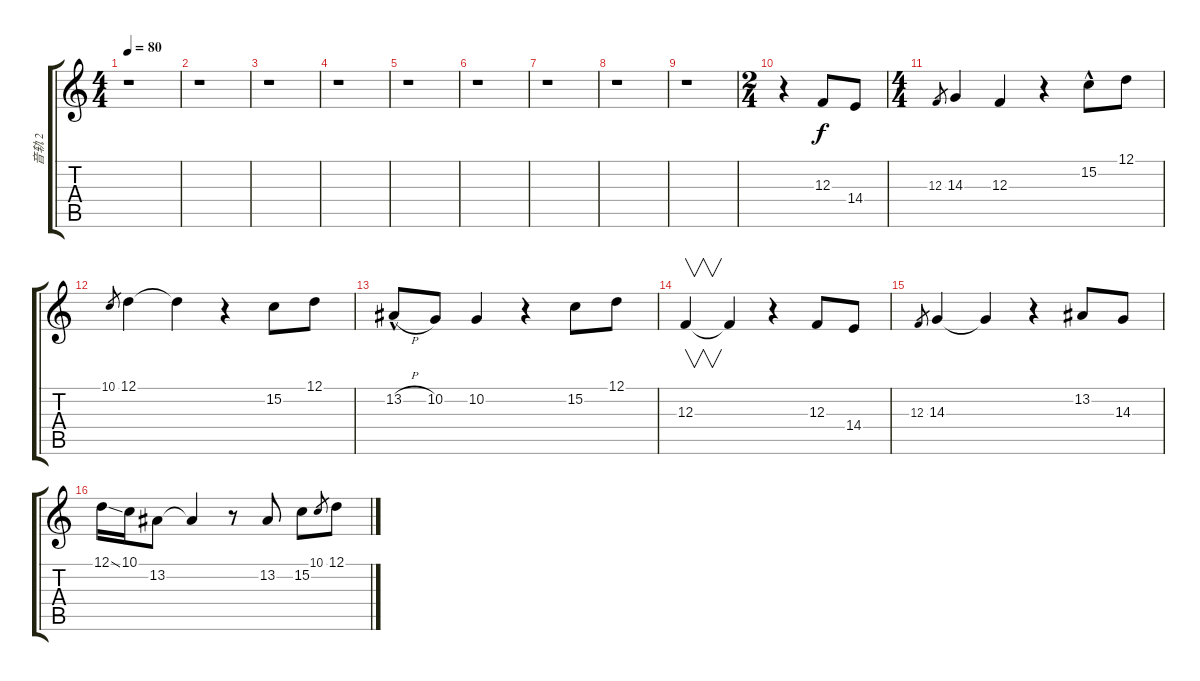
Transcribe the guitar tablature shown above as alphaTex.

\track ("音轨 2" "音轨 2") {instrument lead3calliope}
\staff {score tabs}
\tuning (D4 A3 F3 D3 A2 D2) {hide}
\ts (4 4)
\tempo 80
\clef g2
\ks c
r.1{dy f instrument lead3calliope} |
r.1 |
r.1 |
r.1 |
r.1 |
r.1 |
r.1 |
r.1 |
r.1 |
\ts (2 4)
r.4 12.3.8 14.4.8 |
\ts (4 4)
12.3.8{gr} 14.3.4 12.3.4 r.4 15.2{hac}.8 12.1.8 |
10.1.8{gr} 12.1.4 12.1{t}.4 r.4 15.2.8 12.1.8 |
13.2{h hac}.8 10.2.8 10.2.4 r.4 15.2.8 12.1.8 |
12.3.4{v} 12.3{t}.4 r.4 12.3.8 14.4.8 |
12.3.8{gr} 14.3.4 14.3{t}.4 r.4 13.2.8 14.3.8 |
12.1{ss}.16 10.1.16 13.2.8 13.2{t}.4 r.8 13.2.8 15.2.8 10.1.8{gr} 12.1.8
